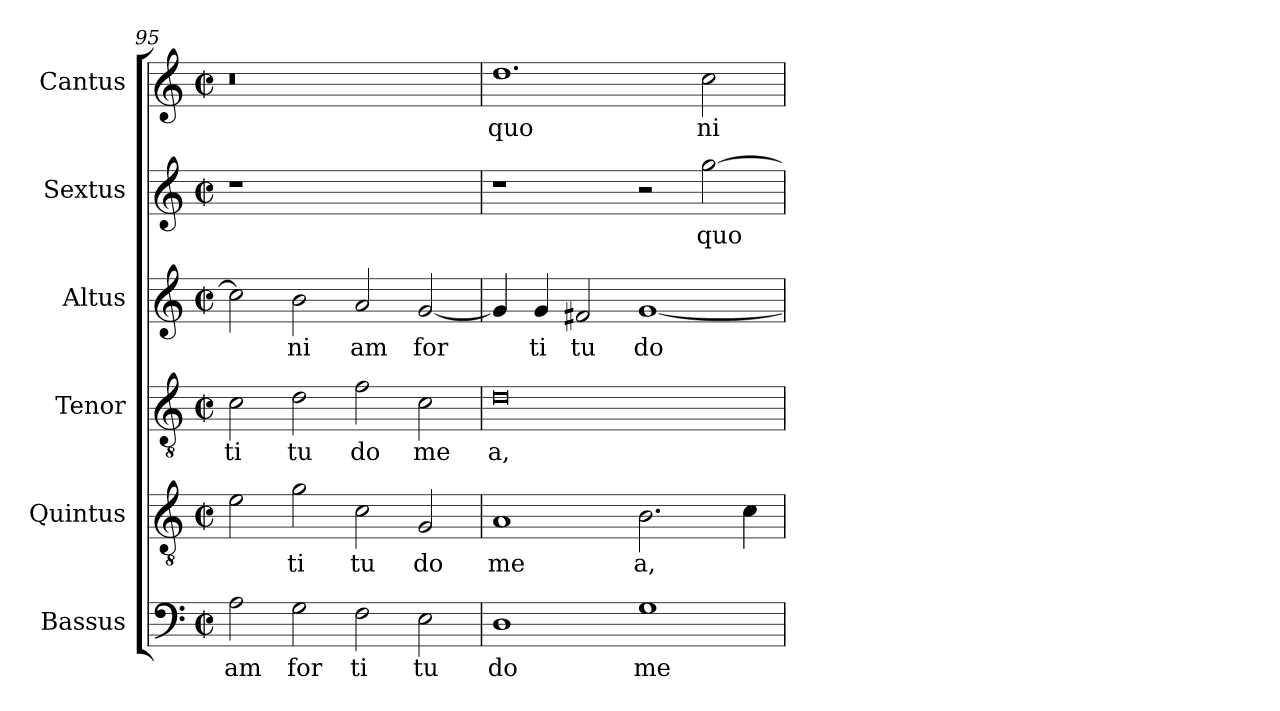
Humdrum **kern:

**kern	**text	**kern	**text	**kern	**text	**kern	**text	**kern	**text	**kern	**text
*part6	*part6	*part5	*part5	*part4	*part4	*part3	*part3	*part2	*part2	*part1	*part1
*staff6	*staff6	*staff5	*staff5	*staff4	*staff4	*staff3	*staff3	*staff2	*staff2	*staff1	*staff1
*I"Bassus	*	*I"Quintus	*	*I"Tenor	*	*I"Altus	*	*I"Sextus	*	*I"Cantus	*
*clefF4	*	*clefGv2	*	*clefGv2	*	*clefG2	*	*clefG2	*	*clefG2	*
*k[]	*	*k[]	*	*k[]	*	*k[]	*	*k[]	*	*k[]	*
*C:	*	*C:	*	*C:	*	*C:	*	*C:	*	*C:	*
*M2/2	*	*M2/2	*	*M2/2	*	*M2/2	*	*M2/2	*	*M2/2	*
*met(c|)	*	*met(c|)	*	*met(c|)	*	*met(c|)	*	*met(c|)	*	*met(c|)	*
=95	=95	=95	=95	=95	=95	=95	=95	=95	=95	=95	=95
!	!LO:LY:b:cj	!	!LO:LY:b:cj	!	!LO:LY:b:cj	!	!LO:LY:b:cj	!	!	!	!
2A\	am	2e\	.	2c\	ti	2cc\]	.	1r	.	0r	.
!	!LO:LY:b:cj	!	!LO:LY:b:cj	!	!LO:LY:b:cj	!	!LO:LY:b:cj	!	!	!	!
2G\	for	2g\	ti	2d\	tu	2b\	ni	.	.	.	.
!	!LO:LY:b:cj	!	!LO:LY:b:cj	!	!LO:LY:b:cj	!	!LO:LY:b:cj	!	!	!	!
2F\	ti	2c\	tu	2f\	do	2a/	am	1ryy	.	.	.
!	!LO:LY:b:cj	!	!LO:LY:b:cj	!	!LO:LY:b:cj	!	!LO:LY:b:cj	!	!	!	!
2E\	tu	2G/	do	2c\	me	[<2g/	for	.	.	.	.
=96	=96	=96	=96	=96	=96	=96	=96	=96	=96	=96	=96
!	!LO:LY:b:cj	!	!LO:LY:b:cj	!	!LO:LY:b:cj	!	!LO:LY:b:cj	!	!	!	!LO:LY:b:cj
1D	do	1A	me	0d	a,	4g/]	.	1r	.	1.dd	quo
!	!	!	!	!	!	!	!LO:LY:b:cj	!	!	!	!
.	.	.	.	.	.	4g/	ti	.	.	.	.
!	!	!	!	!	!	!	!LO:LY:b:cj	!	!	!	!
.	.	.	.	.	.	2f#/	tu	.	.	.	.
!	!LO:LY:b:cj	!	!LO:LY:b:cj	!	!	!	!LO:LY:b:cj	!	!	!	!
1G	me	2.B\	a,	.	.	[<1g	do	2r	.	.	.
!	!	!	!	!	!	!	!	!	!LO:LY:b:cj	!	!LO:LY:b:cj
.	.	.	.	.	.	.	.	[>2gg\	quo	2cc\	ni
!	!	!	!LO:LY:b:cj	!	!	!	!	!	!	!	!
.	.	4c\	.	.	.	.	.	.	.	.	.
=	=	=	=	=	=	=	=	=	=	=	=
*-	*-	*-	*-	*-	*-	*-	*-	*-	*-	*-	*-
